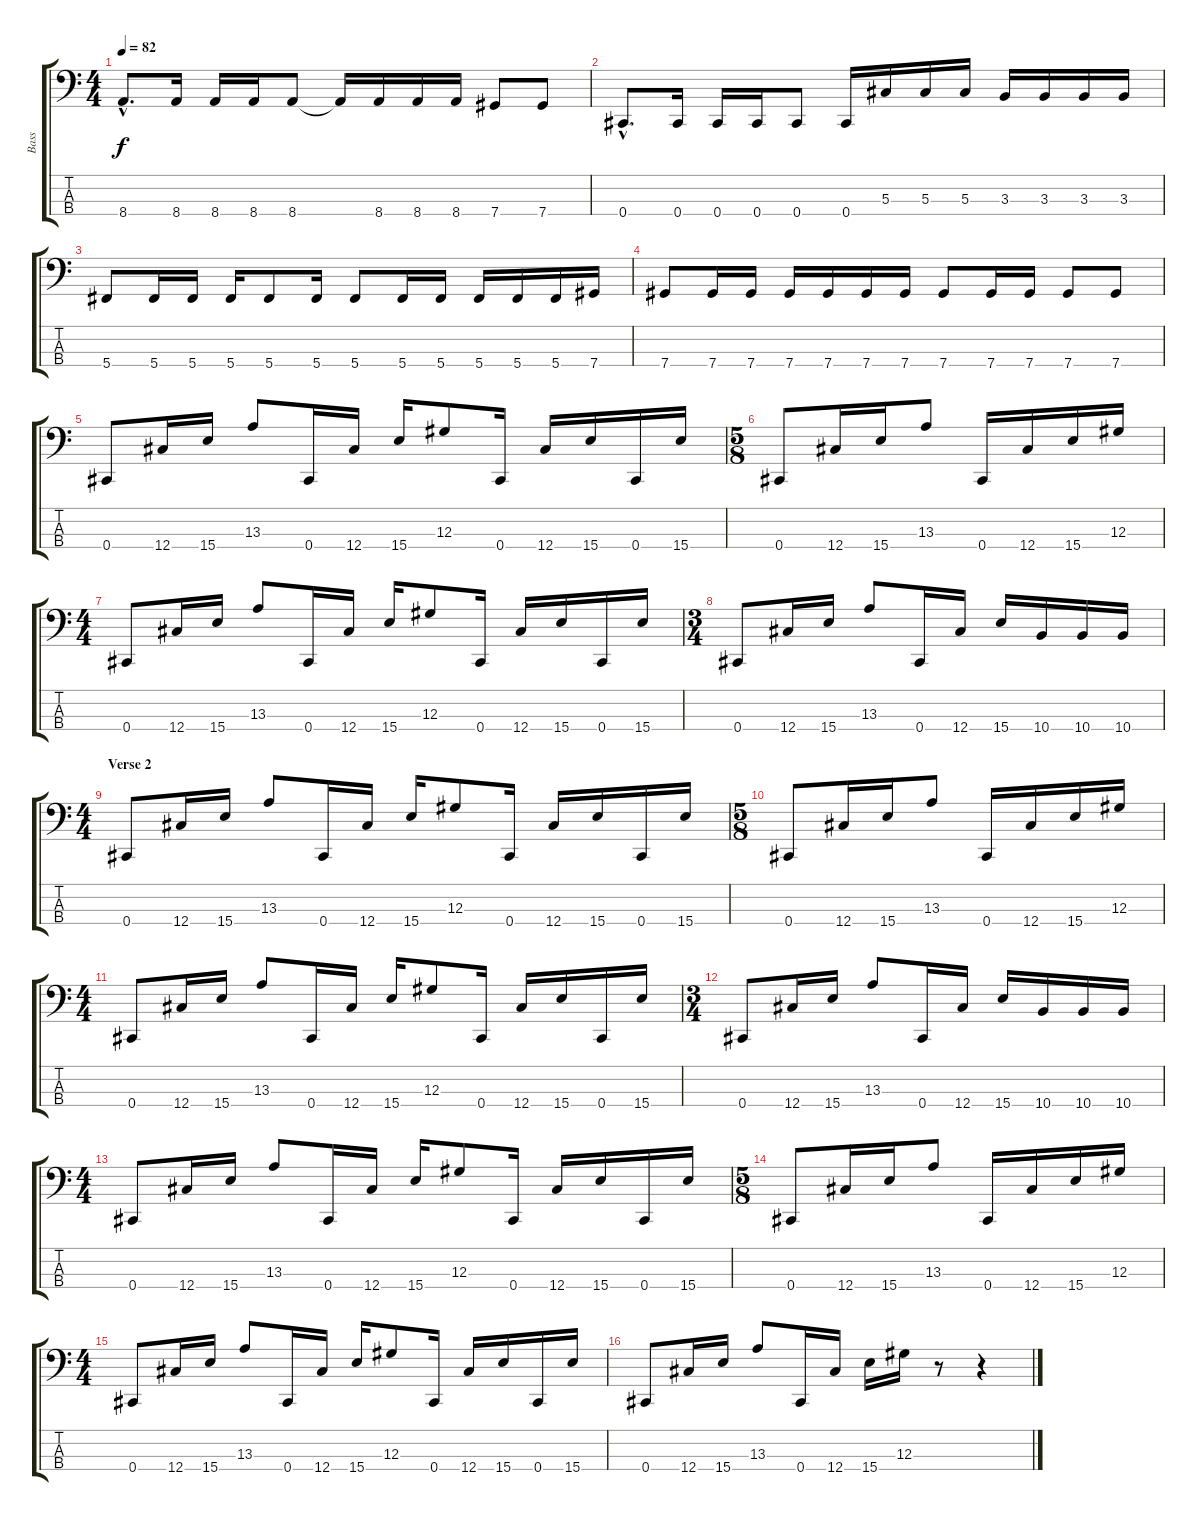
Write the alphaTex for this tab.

\track ("Bass" "Bass") {instrument electricbasspick}
\staff {score tabs}
\tuning (Gb2 Db2 Ab1 Db1) {hide}
\ts (4 4)
\tempo 82
\clef f4
\ks c
8.4{hac}.8{d dy f} 8.4.16 8.4.16 8.4.16 8.4.8 8.4{t}.16 8.4.16 8.4.16 8.4.16 7.4.8 7.4.8 |
0.4{hac}.8{d} 0.4.16 0.4.16 0.4.16 0.4.8 0.4.16 5.3.16 5.3.16 5.3.16 3.3.16 3.3.16 3.3.16 3.3.16 |
5.4.8 5.4.16 5.4.16 5.4.16 5.4.8 5.4.16 5.4.8 5.4.16 5.4.16 5.4.16 5.4.16 5.4.16 7.4.16 |
7.4.8 7.4.16 7.4.16 7.4.16 7.4.16 7.4.16 7.4.16 7.4.8 7.4.16 7.4.16 7.4.8 7.4.8 |
0.4.8 12.4.16 15.4.16 13.3.8 0.4.16 12.4.16 15.4.16 12.3.8 0.4.16 12.4.16 15.4.16 0.4.16 15.4.16 |
\ts (5 8)
0.4.8 12.4.16 15.4.16 13.3.8 0.4.16 12.4.16 15.4.16 12.3.16 |
\ts (4 4)
0.4.8 12.4.16 15.4.16 13.3.8 0.4.16 12.4.16 15.4.16 12.3.8 0.4.16 12.4.16 15.4.16 0.4.16 15.4.16 |
\ts (3 4)
0.4.8 12.4.16 15.4.16 13.3.8 0.4.16 12.4.16 15.4.16 10.4.16 10.4.16 10.4.16 |
\ts (4 4)
\section ("" "Verse 2")
0.4.8 12.4.16 15.4.16 13.3.8 0.4.16 12.4.16 15.4.16 12.3.8 0.4.16 12.4.16 15.4.16 0.4.16 15.4.16 |
\ts (5 8)
0.4.8 12.4.16 15.4.16 13.3.8 0.4.16 12.4.16 15.4.16 12.3.16 |
\ts (4 4)
0.4.8 12.4.16 15.4.16 13.3.8 0.4.16 12.4.16 15.4.16 12.3.8 0.4.16 12.4.16 15.4.16 0.4.16 15.4.16 |
\ts (3 4)
0.4.8 12.4.16 15.4.16 13.3.8 0.4.16 12.4.16 15.4.16 10.4.16 10.4.16 10.4.16 |
\ts (4 4)
0.4.8 12.4.16 15.4.16 13.3.8 0.4.16 12.4.16 15.4.16 12.3.8 0.4.16 12.4.16 15.4.16 0.4.16 15.4.16 |
\ts (5 8)
0.4.8 12.4.16 15.4.16 13.3.8 0.4.16 12.4.16 15.4.16 12.3.16 |
\ts (4 4)
0.4.8 12.4.16 15.4.16 13.3.8 0.4.16 12.4.16 15.4.16 12.3.8 0.4.16 12.4.16 15.4.16 0.4.16 15.4.16 |
0.4.8 12.4.16 15.4.16 13.3.8 0.4.16 12.4.16 15.4.16 12.3.16 r.8 r.4
